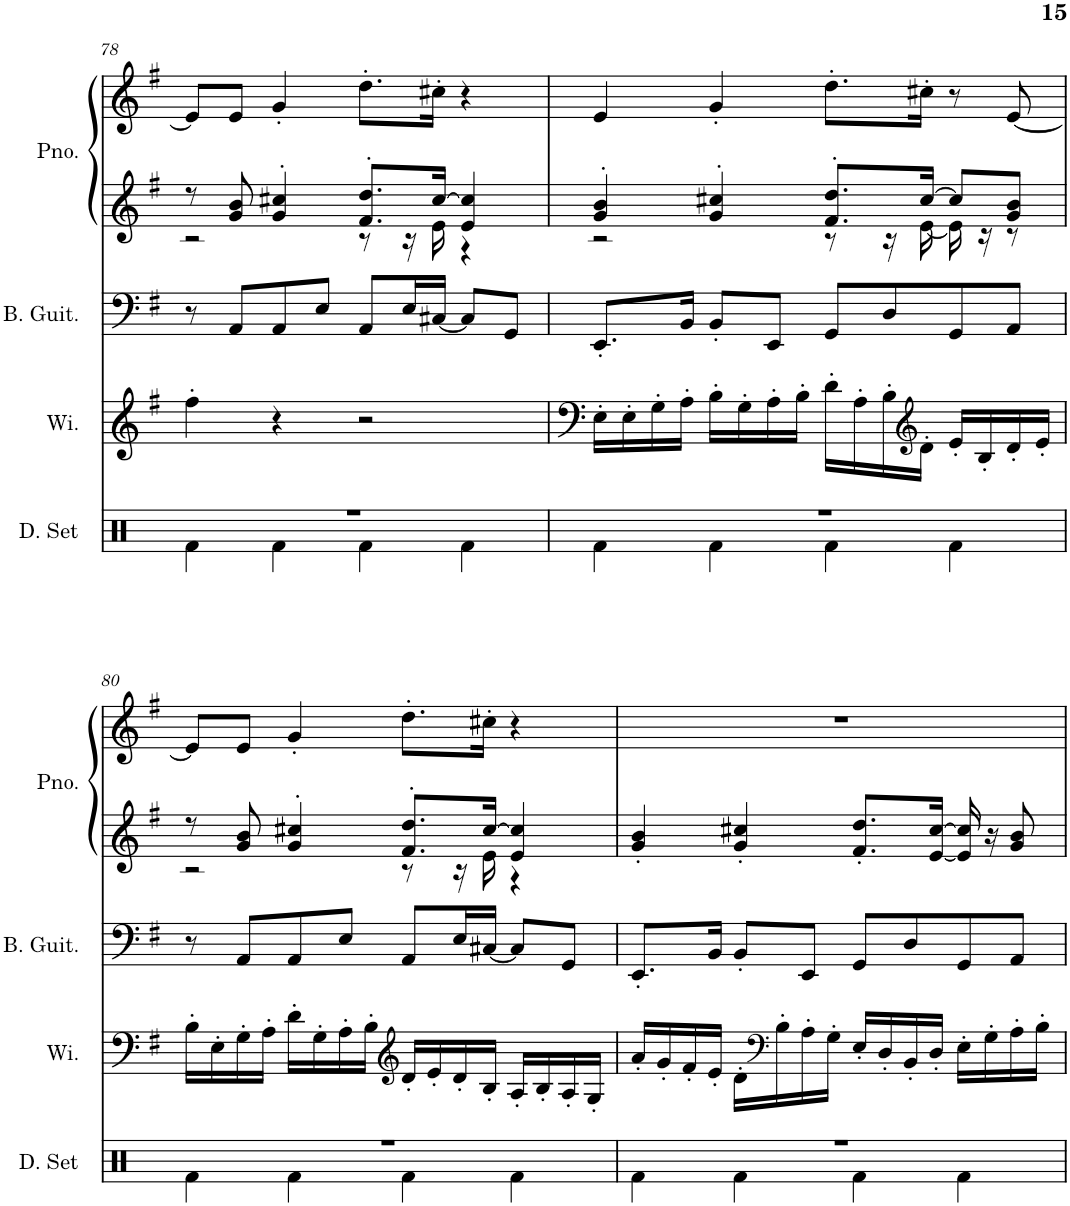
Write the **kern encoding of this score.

**kern	**kern	**kern	**kern	**kern
*part4	*part3	*part2	*part1	*part1
*staff5	*staff4	*staff3	*staff2	*staff1
*I"Drumset, Drumset	*I"Winds, Flute	*I"Bass Guitar, Bass Guitar	*I"Piano, Piano	*
*I'D. Set	*I'Wi.	*I'B. Guit.	*I'Pno.	*
!!LO:PB:g=z
*clefX	*clefG2	*clefF4	*clefG2	*clefG2
*	*	*Trd7c12	*	*
*k[]	*k[f#]	*k[f#]	*k[f#]	*k[f#]
*M4/4	*M4/4	*M4/4	*M4/4	*M4/4
=78	=78	=78	=78	=78
*^	*	*	*^	*
1r	4Rf\	4ff#'\	8r	8r	2r	8e/L]
.	.	.	8AA/L	8g/ 8b/	.	8e/J
.	4Rf\	4r	8AA/	4g/' 4cc#X/'	.	4g'/
.	.	.	8E/J	.	.	.
.	4Rf\	2r	8AA/L	8.f#/' 8.dd/'L	8r	8.dd'\L
.	.	.	16E/L	.	16r	.
.	.	.	[16C#X/JJ	[16cc#/Jk	16e\	16cc#X'\Jk
.	4Rf\	.	8C#/L]	4e/ 4cc#/]	4r	4r
.	.	.	8GG/J	.	.	.
=79	=79	=79	=79	=79	=79	=79
1r	4Rf\	16E'\LL	8.EE'/L	4g/' 4b/'	2r	4e/
.	.	16E'\	.	.	.	.
.	.	16G'\	.	.	.	.
.	.	16A'\JJ	16BB/Jk	.	.	.
.	4Rf\	16B'\LL	8BB'/L	4g/' 4cc#X/'	.	4g'/
.	.	16G'\	.	.	.	.
.	.	16A'\	8EE/J	.	.	.
.	.	16B'\JJ	.	.	.	.
.	4Rf\	16d'\LL	8GG/L	8.f#/' 8.dd/'L	8r	8.dd'\L
.	.	16A'\	.	.	.	.
.	.	16B'\	8D/	.	16r	.
*	*	*clefG2	*	*	*	*
.	.	16d'\JJ	.	[16cc#/Jk	[16e\	16cc#X'\Jk
.	4Rf\	16e'/LL	8GG/	8cc#/L]	16e\]	8r
.	.	16B'/	.	.	16r	.
.	.	16d'/	8AA/J	8g/ 8b/J	8r	[8e/
.	.	16e'/JJ	.	.	.	.
!!LO:LB:g=z
=80	=80	=80	=80	=80	=80	=80
1r	4Rf\	16B'\LL	8r	8r	2r	8e/L]
.	.	16E'\	.	.	.	.
.	.	16G'\	8AA/L	8g/ 8b/	.	8e/J
.	.	16A'\JJ	.	.	.	.
.	4Rf\	16d'\LL	8AA/	4g/' 4cc#X/'	.	4g'/
.	.	16G'\	.	.	.	.
.	.	16A'\	8E/J	.	.	.
.	.	16B'\JJ	.	.	.	.
*	*	*clefG2	*	*	*	*
.	4Rf\	16d'/LL	8AA/L	8.f#/' 8.dd/'L	8r	8.dd'\L
.	.	16e'/	.	.	.	.
.	.	16d'/	16E/L	.	16r	.
.	.	16B'/JJ	[16C#X/JJ	[16cc#/Jk	16e\	16cc#X'\Jk
.	4Rf\	16A'/LL	8C#/L]	4e/ 4cc#/]	4r	4r
.	.	16B'/	.	.	.	.
.	.	16A'/	8GG/J	.	.	.
.	.	16G'/JJ	.	.	.	.
*	*	*	*	*v	*v	*
=81	=81	=81	=81	=81	=81
1r	4Rf\	16a'/LL	8.EE'/L	4g/' 4b/'	1r
.	.	16g'/	.	.	.
.	.	16f#'/	.	.	.
.	.	16e'/JJ	16BB/Jk	.	.
.	4Rf\	16d'\LL	8BB'/L	4g/' 4cc#X/'	.
*	*	*clefF4	*	*	*
.	.	16B'\	.	.	.
.	.	16A'\	8EE/J	.	.
.	.	16G'\JJ	.	.	.
.	4Rf\	16E'/LL	8GG/L	8.f#/' 8.dd/'L	.
.	.	16D'/	.	.	.
.	.	16BB'/	8D/	.	.
.	.	16D'/JJ	.	[16e/ [16cc#/Jk	.
.	4Rf\	16E'\LL	8GG/	16e/] 16cc#/]	.
.	.	16G'\	.	16r	.
.	.	16A'\	8AA/J	8g/ 8b/	.
.	.	16B'\JJ	.	.	.
*v	*v	*	*	*	*
=	=	=	=	=
*-	*-	*-	*-	*-
